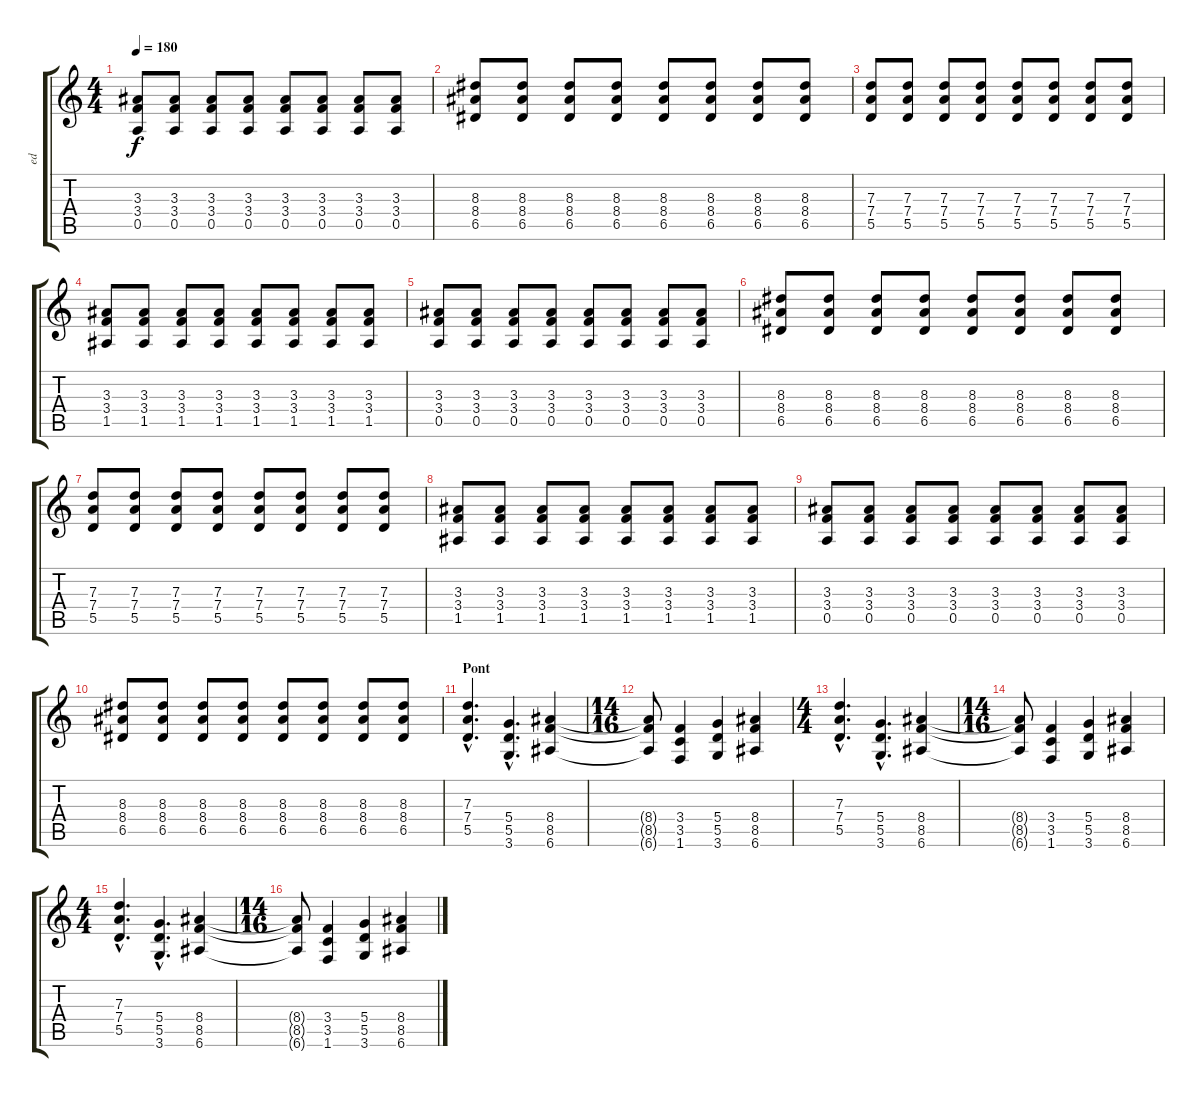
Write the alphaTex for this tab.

\track ("ed" "ed") {instrument distortionguitar}
\staff {score tabs}
\tuning (E4 B3 G3 D3 A2 E2) {hide}
\ts (4 4)
\tempo 180
\clef g2
\ks c
(3.3 3.4 0.5).8{dy f} (3.3 3.4 0.5).8 (3.3 3.4 0.5).8 (3.3 3.4 0.5).8 (3.3 3.4 0.5).8 (3.3 3.4 0.5).8 (3.3 3.4 0.5).8 (3.3 3.4 0.5).8 |
(8.3 8.4 6.5).8 (8.3 8.4 6.5).8 (8.3 8.4 6.5).8 (8.3 8.4 6.5).8 (8.3 8.4 6.5).8 (8.3 8.4 6.5).8 (8.3 8.4 6.5).8 (8.3 8.4 6.5).8 |
(7.3 7.4 5.5).8 (7.3 7.4 5.5).8 (7.3 7.4 5.5).8 (7.3 7.4 5.5).8 (7.3 7.4 5.5).8 (7.3 7.4 5.5).8 (7.3 7.4 5.5).8 (7.3 7.4 5.5).8 |
(3.3 3.4 1.5).8 (3.3 3.4 1.5).8 (3.3 3.4 1.5).8 (3.3 3.4 1.5).8 (3.3 3.4 1.5).8 (3.3 3.4 1.5).8 (3.3 3.4 1.5).8 (3.3 3.4 1.5).8 |
(3.3 3.4 0.5).8 (3.3 3.4 0.5).8 (3.3 3.4 0.5).8 (3.3 3.4 0.5).8 (3.3 3.4 0.5).8 (3.3 3.4 0.5).8 (3.3 3.4 0.5).8 (3.3 3.4 0.5).8 |
(8.3 8.4 6.5).8 (8.3 8.4 6.5).8 (8.3 8.4 6.5).8 (8.3 8.4 6.5).8 (8.3 8.4 6.5).8 (8.3 8.4 6.5).8 (8.3 8.4 6.5).8 (8.3 8.4 6.5).8 |
(7.3 7.4 5.5).8 (7.3 7.4 5.5).8 (7.3 7.4 5.5).8 (7.3 7.4 5.5).8 (7.3 7.4 5.5).8 (7.3 7.4 5.5).8 (7.3 7.4 5.5).8 (7.3 7.4 5.5).8 |
(3.3 3.4 1.5).8 (3.3 3.4 1.5).8 (3.3 3.4 1.5).8 (3.3 3.4 1.5).8 (3.3 3.4 1.5).8 (3.3 3.4 1.5).8 (3.3 3.4 1.5).8 (3.3 3.4 1.5).8 |
(3.3 3.4 0.5).8 (3.3 3.4 0.5).8 (3.3 3.4 0.5).8 (3.3 3.4 0.5).8 (3.3 3.4 0.5).8 (3.3 3.4 0.5).8 (3.3 3.4 0.5).8 (3.3 3.4 0.5).8 |
(8.3 8.4 6.5).8 (8.3 8.4 6.5).8 (8.3 8.4 6.5).8 (8.3 8.4 6.5).8 (8.3 8.4 6.5).8 (8.3 8.4 6.5).8 (8.3 8.4 6.5).8 (8.3 8.4 6.5).8 |
\section ("" "Pont")
(7.3{hac} 7.4{hac} 5.5{hac}).4{d} (5.4{hac} 5.5{hac} 3.6{hac}).4{d} (8.4 8.5 6.6).4 |
\ts (14 16)
(8.4{t} 8.5{t} 6.6{t}).8 (3.4 3.5 1.6).4 (5.4 5.5 3.6).4 (8.4 8.5 6.6).4 |
\ts (4 4)
(7.3{hac} 7.4{hac} 5.5{hac}).4{d} (5.4{hac} 5.5{hac} 3.6{hac}).4{d} (8.4 8.5 6.6).4 |
\ts (14 16)
(8.4{t} 8.5{t} 6.6{t}).8 (3.4 3.5 1.6).4 (5.4 5.5 3.6).4 (8.4 8.5 6.6).4 |
\ts (4 4)
(7.3{hac} 7.4{hac} 5.5{hac}).4{d} (5.4{hac} 5.5{hac} 3.6{hac}).4{d} (8.4 8.5 6.6).4 |
\ts (14 16)
(8.4{t} 8.5{t} 6.6{t}).8 (3.4 3.5 1.6).4 (5.4 5.5 3.6).4 (8.4 8.5 6.6).4
